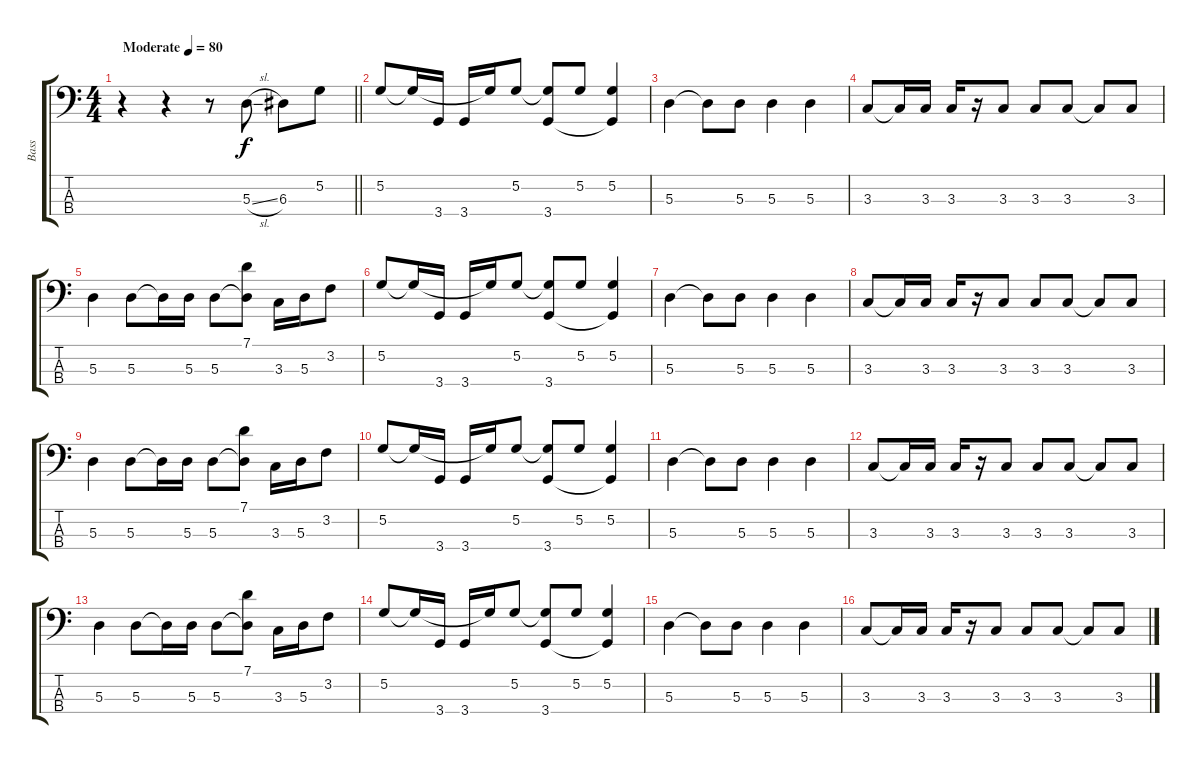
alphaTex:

\track ("Bass" "Bass") {instrument electricbassfinger}
\staff {score tabs}
\tuning (G2 D2 A1 E1) {hide}
\ts (4 4)
\tempo (80 "Moderate")
\clef f4
\barLineRight lightlight
\ks c
r.4{dy f instrument electricbassfinger} r.4 r.8 5.3{sl}.8 6.3.8 5.2.8 |
5.2.8 5.2{t}.16 3.4.16 3.4.16 5.2{t}.16 5.2.8 (5.2{t} 3.4).8 5.2.8 (5.2 3.4{t}).4 |
5.3.4 5.3{t}.8 5.3.8 5.3.4 5.3.4 |
3.3.8 3.3{t}.16 3.3.16 3.3.16 r.16 3.3.8 3.3.8 3.3.8 3.3{t}.8 3.3.8 |
5.3.4 5.3.8 5.3{t}.16 5.3.16 5.3.8 (7.1 5.3{t}).8 3.3.16 5.3.16 3.2.8 |
5.2.8 5.2{t}.16 3.4.16 3.4.16 5.2{t}.16 5.2.8 (5.2{t} 3.4).8 5.2.8 (5.2 3.4{t}).4 |
5.3.4 5.3{t}.8 5.3.8 5.3.4 5.3.4 |
3.3.8 3.3{t}.16 3.3.16 3.3.16 r.16 3.3.8 3.3.8 3.3.8 3.3{t}.8 3.3.8 |
5.3.4 5.3.8 5.3{t}.16 5.3.16 5.3.8 (7.1 5.3{t}).8 3.3.16 5.3.16 3.2.8 |
5.2.8 5.2{t}.16 3.4.16 3.4.16 5.2{t}.16 5.2.8 (5.2{t} 3.4).8 5.2.8 (5.2 3.4{t}).4 |
5.3.4 5.3{t}.8 5.3.8 5.3.4 5.3.4 |
3.3.8 3.3{t}.16 3.3.16 3.3.16 r.16 3.3.8 3.3.8 3.3.8 3.3{t}.8 3.3.8 |
5.3.4 5.3.8 5.3{t}.16 5.3.16 5.3.8 (7.1 5.3{t}).8 3.3.16 5.3.16 3.2.8 |
5.2.8 5.2{t}.16 3.4.16 3.4.16 5.2{t}.16 5.2.8 (5.2{t} 3.4).8 5.2.8 (5.2 3.4{t}).4 |
5.3.4 5.3{t}.8 5.3.8 5.3.4 5.3.4 |
3.3.8 3.3{t}.16 3.3.16 3.3.16 r.16 3.3.8 3.3.8 3.3.8 3.3{t}.8 3.3.8
